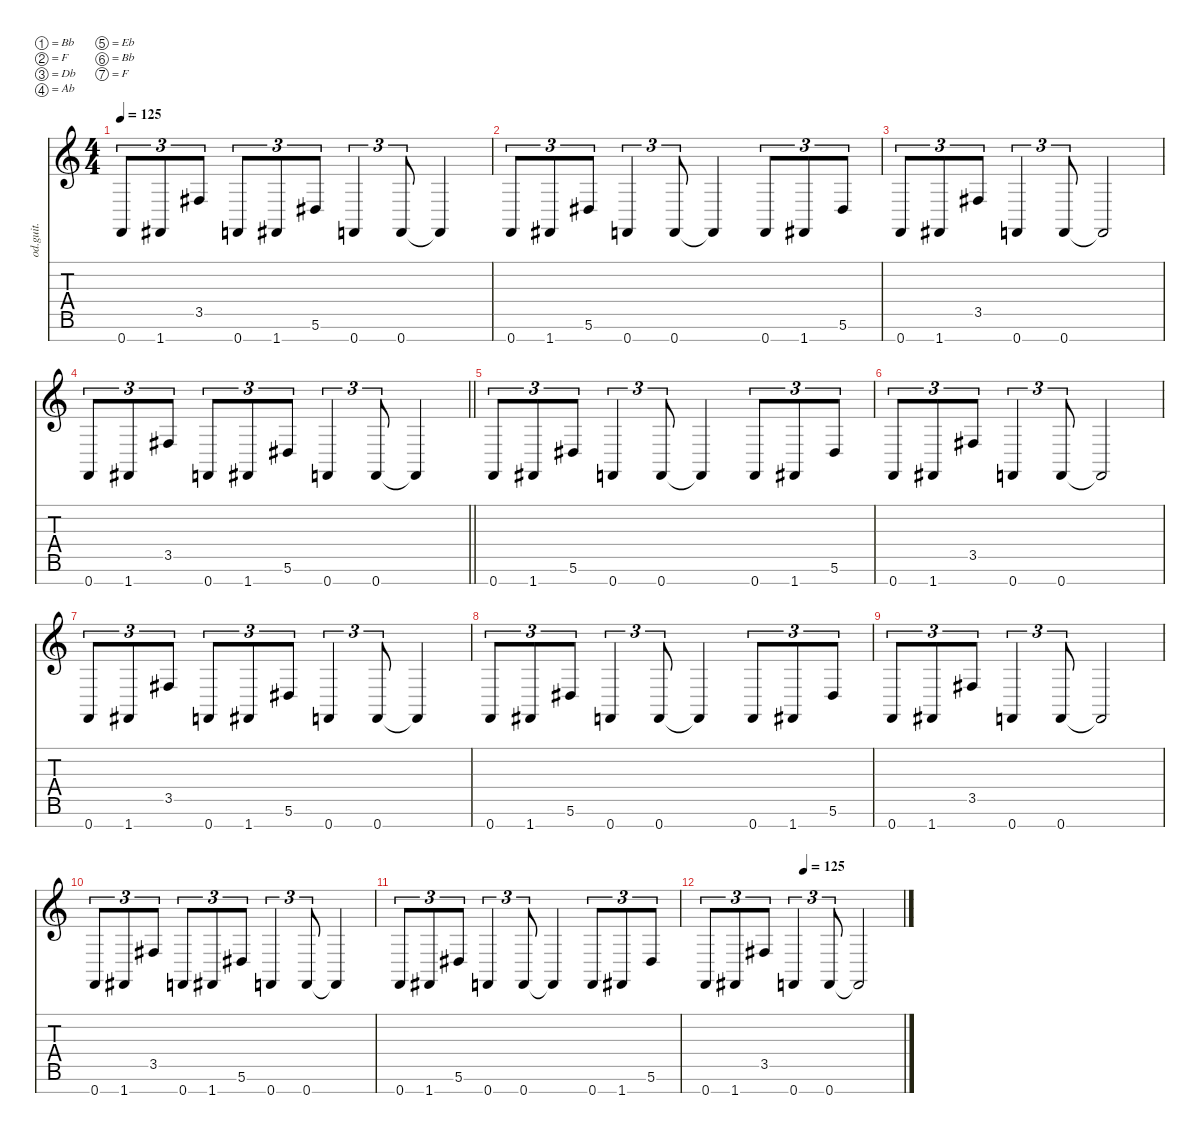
\defaultSystemsLayout 4
\hideDynamics
\bracketExtendMode nobrackets
\track ("8 string guitar 1 (Fredrik Thordendal)" "od.guit.") {instrument overdrivenguitar}
\staff {score tabs}
\tuning (Bb3 F3 Db3 Ab2 Eb2 Bb1 F1)
\ts (4 4)
\tempo 125
\clef g2
\ks c
0.7.8{tu (3 2) dy f beam Up} 1.7{acc #}.8{tu (3 2) beam Up} 3.5{acc #}.8{tu (3 2) beam Up} 0.7.8{tu (3 2) beam Up} 1.7{acc #}.8{tu (3 2) beam Up} 5.6{acc #}.8{tu (3 2) beam Up} 0.7.4{tu (3 2) beam Up} 0.7.8{tu (3 2) beam Up} 0.7{t}.4{beam Up} |
0.7.8{tu (3 2) beam Up} 1.7{acc #}.8{tu (3 2) beam Up} 5.6{acc #}.8{tu (3 2) beam Up} 0.7.4{tu (3 2) beam Up} 0.7.8{tu (3 2) beam Up} 0.7{t}.4{beam Up} 0.7.8{tu (3 2) beam Up} 1.7{acc #}.8{tu (3 2) beam Up} 5.6{acc #}.8{tu (3 2) beam Up} |
0.7.8{tu (3 2) beam Up} 1.7{acc #}.8{tu (3 2) beam Up} 3.5{acc #}.8{tu (3 2) beam Up} 0.7.4{tu (3 2) beam Up} 0.7.8{tu (3 2) beam Up} 0.7{t}.2{beam Up} |
\barLineRight lightlight
0.7.8{tu (3 2) beam Up} 1.7{acc #}.8{tu (3 2) beam Up} 3.5{acc #}.8{tu (3 2) beam Up} 0.7.8{tu (3 2) beam Up} 1.7{acc #}.8{tu (3 2) beam Up} 5.6{acc #}.8{tu (3 2) beam Up} 0.7.4{tu (3 2) beam Up} 0.7.8{tu (3 2) beam Up} 0.7{t}.4{beam Up} |
0.7.8{tu (3 2) beam Up} 1.7{acc #}.8{tu (3 2) beam Up} 5.6{acc #}.8{tu (3 2) beam Up} 0.7.4{tu (3 2) beam Up} 0.7.8{tu (3 2) beam Up} 0.7{t}.4{beam Up} 0.7.8{tu (3 2) beam Up} 1.7{acc #}.8{tu (3 2) beam Up} 5.6{acc #}.8{tu (3 2) beam Up} |
0.7.8{tu (3 2) beam Up} 1.7{acc #}.8{tu (3 2) beam Up} 3.5{acc #}.8{tu (3 2) beam Up} 0.7.4{tu (3 2) beam Up} 0.7.8{tu (3 2) beam Up} 0.7{t}.2{beam Up} |
0.7.8{tu (3 2) beam Up} 1.7{acc #}.8{tu (3 2) beam Up} 3.5{acc #}.8{tu (3 2) beam Up} 0.7.8{tu (3 2) beam Up} 1.7{acc #}.8{tu (3 2) beam Up} 5.6{acc #}.8{tu (3 2) beam Up} 0.7.4{tu (3 2) beam Up} 0.7.8{tu (3 2) beam Up} 0.7{t}.4{beam Up} |
0.7.8{tu (3 2) beam Up} 1.7{acc #}.8{tu (3 2) beam Up} 5.6{acc #}.8{tu (3 2) beam Up} 0.7.4{tu (3 2) beam Up} 0.7.8{tu (3 2) beam Up} 0.7{t}.4{beam Up} 0.7.8{tu (3 2) beam Up} 1.7{acc #}.8{tu (3 2) beam Up} 5.6{acc #}.8{tu (3 2) beam Up} |
0.7.8{tu (3 2) beam Up} 1.7{acc #}.8{tu (3 2) beam Up} 3.5{acc #}.8{tu (3 2) beam Up} 0.7.4{tu (3 2) beam Up} 0.7.8{tu (3 2) beam Up} 0.7{t}.2{beam Up} |
0.7.8{tu (3 2) beam Up} 1.7{acc #}.8{tu (3 2) beam Up} 3.5{acc #}.8{tu (3 2) beam Up} 0.7.8{tu (3 2) beam Up} 1.7{acc #}.8{tu (3 2) beam Up} 5.6{acc #}.8{tu (3 2) beam Up} 0.7.4{tu (3 2) beam Up} 0.7.8{tu (3 2) beam Up} 0.7{t}.4{beam Up} |
0.7.8{tu (3 2) beam Up} 1.7{acc #}.8{tu (3 2) beam Up} 5.6{acc #}.8{tu (3 2) beam Up} 0.7.4{tu (3 2) beam Up} 0.7.8{tu (3 2) beam Up} 0.7{t}.4{beam Up} 0.7.8{tu (3 2) beam Up} 1.7{acc #}.8{tu (3 2) beam Up} 5.6{acc #}.8{tu (3 2) beam Up} |
\tempo (125 0.5)
0.7.8{tu (3 2) beam Up} 1.7{acc #}.8{tu (3 2) beam Up} 3.5{acc #}.8{tu (3 2) beam Up} 0.7.4{tu (3 2) beam Up} 0.7.8{tu (3 2) beam Up} 0.7{t}.2{beam Up}
